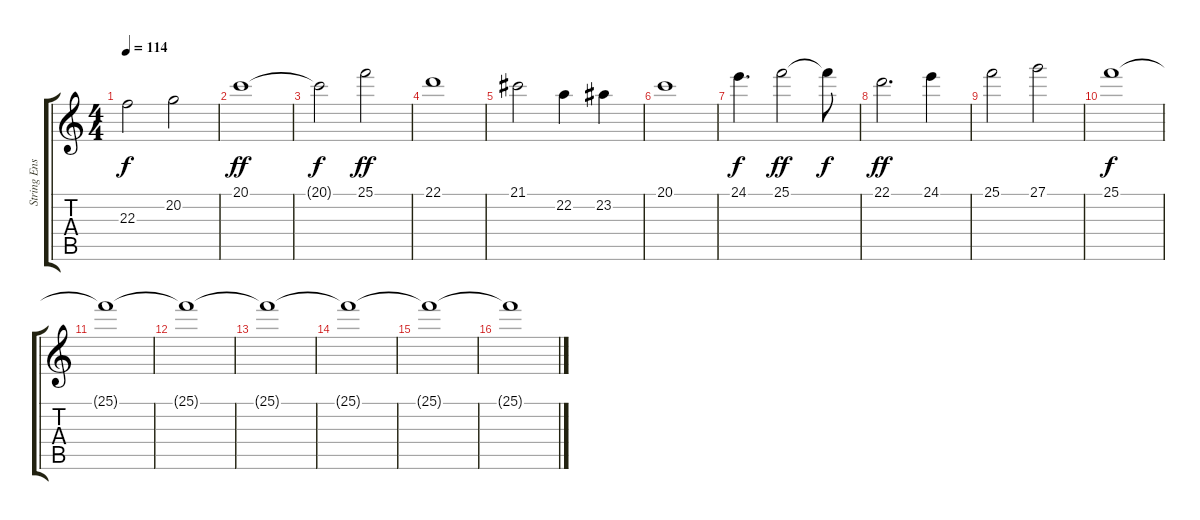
\track ("String Ensemble 1" "String Ens") {instrument stringensemble1}
\staff {score tabs}
\tuning (E4 B3 G3 D3 A2 E2) {hide}
\ts (4 4)
\tempo 114
\clef g2
\ks c
22.3.2{dy f} 20.2.2 |
20.1.1{dy ff} |
20.1{t}.2{dy f} 25.1.2{dy ff} |
22.1.1 |
21.1.2 22.2.4 23.2.4 |
20.1.1 |
24.1.4{d dy f} 25.1.2{dy ff} 25.1{t}.8{dy f} |
22.1.2{d dy ff} 24.1.4 |
25.1.2 27.1.2 |
25.1.1{dy f} |
25.1{t}.1 |
25.1{t}.1 |
25.1{t}.1 |
25.1{t}.1 |
25.1{t}.1 |
25.1{t}.1
